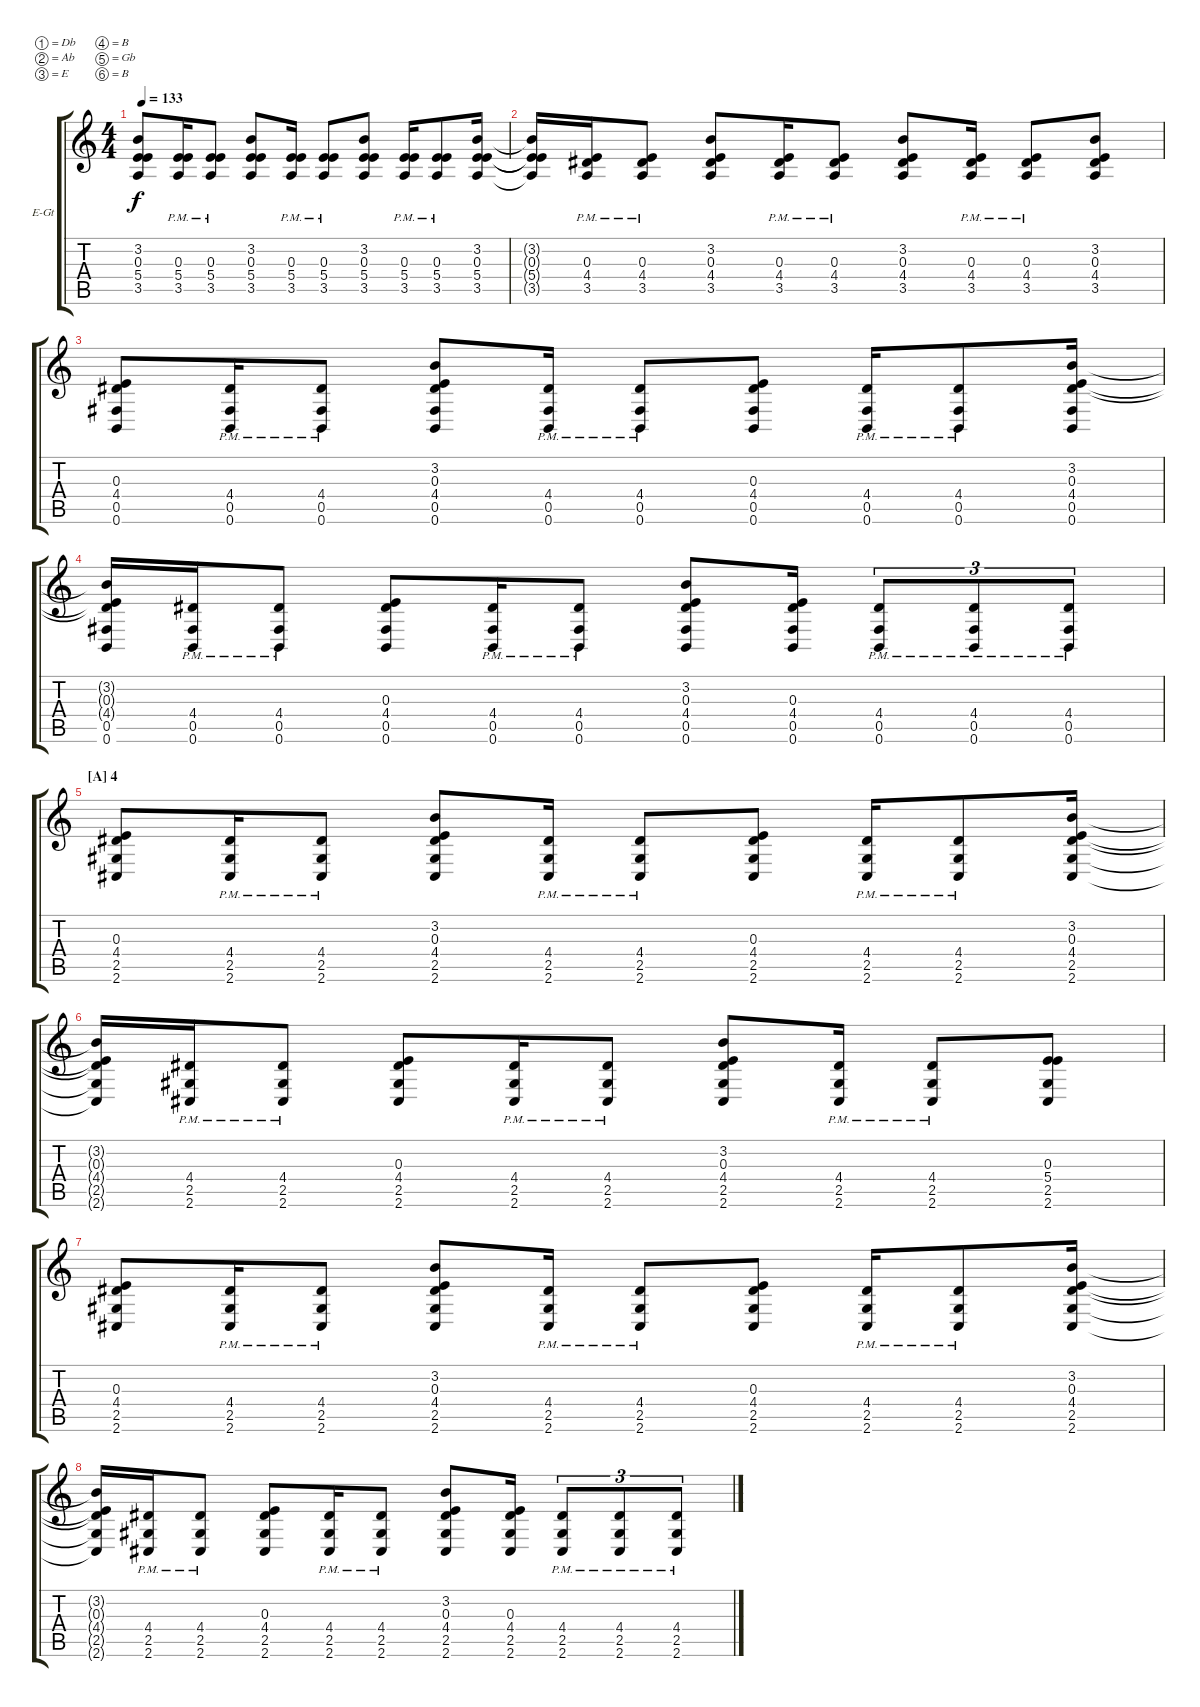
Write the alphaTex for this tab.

\bracketExtendMode groupsimilarinstruments
\firstSystemTrackNameOrientation horizontal
\otherSystemsTrackNameOrientation horizontal
\track ("Julian Rodriguez" "E-Gt") {instrument overdrivenguitar}
\staff {score tabs}
\tuning (Db4 Ab3 E3 B2 Gb2 B1)
\ts (4 4)
\tempo 133
\clef g2
\ks c
(3.2 0.3 5.4 3.5).8{dy f} (0.3{pm} 5.4{pm} 3.5{pm}).16 (0.3{pm} 5.4{pm} 3.5{pm}).8 (3.2 0.3 5.4 3.5).8 (0.3{pm} 5.4{pm} 3.5{pm}).16 (0.3{pm} 5.4{pm} 3.5{pm}).8 (3.2 0.3 5.4 3.5).8 (0.3{pm} 5.4{pm} 3.5{pm}).16 (0.3{pm} 5.4{pm} 3.5{pm}).8 (3.2 0.3 5.4 3.5).16 |
(3.2{t} 0.3{t} 5.4{t} 3.5{t}).16 (0.3{pm} 4.4{pm} 3.5{pm}).16 (0.3{pm} 4.4{pm} 3.5{pm}).8 (0.3 4.4 3.5 3.2).8 (0.3{pm} 4.4{pm} 3.5{pm}).16 (0.3{pm} 4.4{pm} 3.5{pm}).8 (3.2 0.3 4.4 3.5).8 (0.3{pm} 4.4{pm} 3.5{pm}).16 (0.3{pm} 4.4{pm} 3.5{pm}).8 (3.2 0.3 4.4 3.5).8 |
(0.3 4.4 0.5 0.6).8 (4.4{pm} 0.5{pm} 0.6{pm}).16 (4.4{pm} 0.5{pm} 0.6{pm}).8 (3.2 0.3 4.4 0.5 0.6).8 (4.4{pm} 0.5{pm} 0.6{pm}).16 (4.4{pm} 0.5{pm} 0.6{pm}).8 (0.3 4.4 0.5 0.6).8 (4.4{pm} 0.5{pm} 0.6{pm}).16 (4.4{pm} 0.5{pm} 0.6{pm}).8 (3.2 0.3 4.4 0.5 0.6).16 |
(3.2{t} 0.3{t} 4.4{t} 0.5 0.6).16 (4.4{pm} 0.5{pm} 0.6{pm}).16 (4.4{pm} 0.5{pm} 0.6{pm}).8 (0.3 4.4 0.5 0.6).8 (4.4{pm} 0.5{pm} 0.6{pm}).16 (4.4{pm} 0.5{pm} 0.6{pm}).8 (3.2 0.3 4.4 0.5 0.6).8 (0.3 4.4 0.5 0.6).16 (4.4{pm} 0.5{pm} 0.6{pm}).8{tu (3 2)} (4.4{pm} 0.5{pm} 0.6{pm}).8{tu (3 2)} (4.4{pm} 0.5{pm} 0.6{pm}).8{tu (3 2)} |
\section ("A" "4")
(0.3 4.4 2.5 2.6).8 (4.4{pm} 2.5{pm} 2.6{pm}).16 (4.4{pm} 2.5{pm} 2.6{pm}).8 (3.2 0.3 4.4 2.5 2.6).8 (4.4{pm} 2.5{pm} 2.6{pm}).16 (4.4{pm} 2.5{pm} 2.6{pm}).8 (0.3 4.4 2.5 2.6).8 (4.4{pm} 2.5{pm} 2.6{pm}).16 (4.4{pm} 2.5{pm} 2.6{pm}).8 (3.2 0.3 4.4 2.5 2.6).16 |
(3.2{t} 0.3{t} 4.4{t} 2.5{t} 2.6{t}).16 (4.4{pm} 2.5{pm} 2.6{pm}).16 (4.4{pm} 2.5{pm} 2.6{pm}).8 (0.3 4.4 2.5 2.6).8 (4.4{pm} 2.5{pm} 2.6{pm}).16 (4.4{pm} 2.5{pm} 2.6{pm}).8 (3.2 0.3 4.4 2.5 2.6).8 (4.4{pm} 2.5{pm} 2.6{pm}).16 (4.4{pm} 2.5{pm} 2.6{pm}).8 (0.3 5.4 2.5 2.6).8 |
(0.3 4.4 2.5 2.6).8 (4.4{pm} 2.5{pm} 2.6{pm}).16 (4.4{pm} 2.5{pm} 2.6{pm}).8 (3.2 0.3 4.4 2.5 2.6).8 (4.4{pm} 2.5{pm} 2.6{pm}).16 (4.4{pm} 2.5{pm} 2.6{pm}).8 (0.3 4.4 2.5 2.6).8 (4.4{pm} 2.5{pm} 2.6{pm}).16 (4.4{pm} 2.5{pm} 2.6{pm}).8 (3.2 0.3 4.4 2.5 2.6).16 |
(3.2{t} 0.3{t} 4.4{t} 2.5{t} 2.6{t}).16 (4.4{pm} 2.5{pm} 2.6{pm}).16 (4.4{pm} 2.5{pm} 2.6{pm}).8 (0.3 4.4 2.5 2.6).8 (4.4{pm} 2.5{pm} 2.6{pm}).16 (4.4{pm} 2.5{pm} 2.6{pm}).8 (3.2 0.3 4.4 2.5 2.6).8 (0.3 4.4 2.5 2.6).16 (4.4{pm} 2.5{pm} 2.6{pm}).8{tu (3 2)} (4.4{pm} 2.5{pm} 2.6{pm}).8{tu (3 2)} (4.4{pm} 2.5{pm} 2.6{pm}).8{tu (3 2)}
